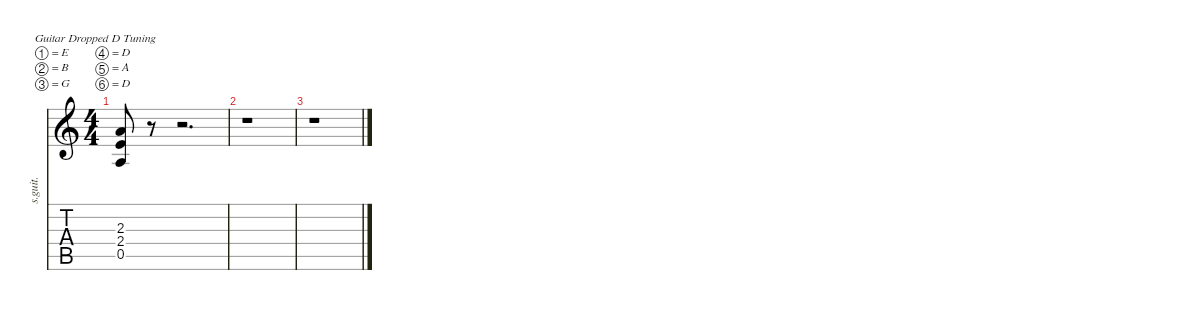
\defaultSystemsLayout 4
\hideDynamics
\bracketExtendMode nobrackets
\track ("Rhythm - Zacky Vengeance" "s.guit.") {instrument distortionguitar}
\staff {score tabs}
\tuning (E4 B3 G3 D3 A2 D2)
\ts (4 4)
\tempo (130 hide)
\clef g2
\ks c
(2.3 2.4 0.5).8{lyrics (0 "") lyrics (1 "") lyrics (2 "") lyrics (3 "") lyrics (4 "") dy f} r.8 r.2{d} |
r.1 |
r.1
